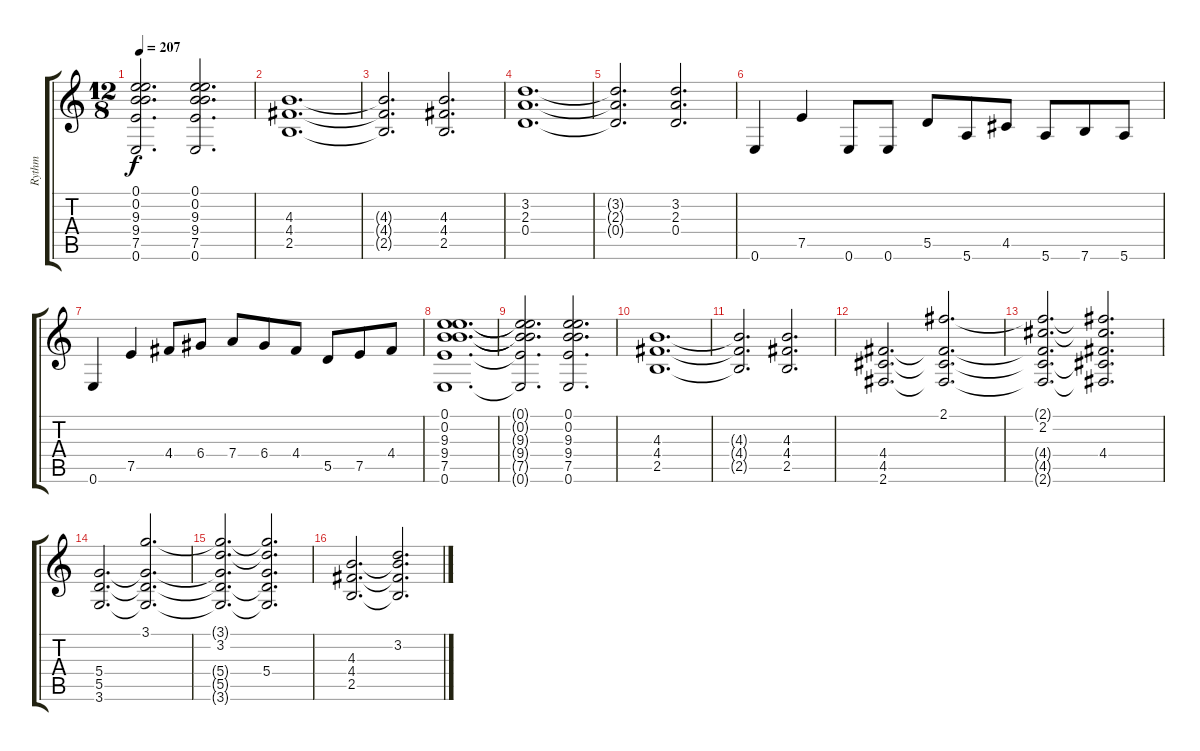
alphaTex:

\track ("Rythm" "Rythm") {instrument acousticguitarsteel}
\staff {score tabs}
\tuning (E4 B3 G3 D3 A2 E2) {hide}
\ts (12 8)
\tempo 207
\clef g2
\ks c
(0.1{t} 0.2{t} 9.3{t} 9.4{t} 7.5{t} 0.6{t}).2{d dy f} (0.1 0.2 9.3 9.4 7.5 0.6).2{d} |
(4.3 4.4 2.5).1{d} |
(4.3{t} 4.4{t} 2.5{t}).2{d} (4.3 4.4 2.5).2{d} |
(3.2 2.3 0.4).1{d} |
(3.2{t} 2.3{t} 0.4{t}).2{d} (3.2 2.3 0.4).2{d} |
0.6.4 7.5.4 0.6.8 0.6.8 5.5.8 5.6.8 4.5.8 5.6.8 7.6.8 5.6.8 |
0.6.4 7.5.4 4.4.8 6.4.8 7.4.8 6.4.8 4.4.8 5.5.8 7.5.8 4.4.8 |
(0.1 0.2 9.3 9.4 7.5 0.6).1{d} |
(0.1{t} 0.2{t} 9.3{t} 9.4{t} 7.5{t} 0.6{t}).2{d} (0.1 0.2 9.3 9.4 7.5 0.6).2{d} |
(4.3 4.4 2.5).1{d} |
(4.3{t} 4.4{t} 2.5{t}).2{d} (4.3 4.4 2.5).2{d} |
(4.4 4.5 2.6).2{d} (2.1 4.4{t} 4.5{t} 2.6{t}).2{d} |
(2.1{t} 2.2 4.4{t} 4.5{t} 2.6{t}).2{d} (2.1{t} 2.2{t} 4.4 4.5{t} 2.6{t}).2{d} |
(5.4 5.5 3.6).2{d} (3.1 5.4{t} 5.5{t} 3.6{t}).2{d} |
(3.1{t} 3.2 5.4{t} 5.5{t} 3.6{t}).2{d} (3.1{t} 3.2{t} 5.4 5.5{t} 3.6{t}).2{d} |
(4.3 4.4 2.5).2{d} (3.2 4.3{t} 4.4{t} 2.5{t}).2{d}
